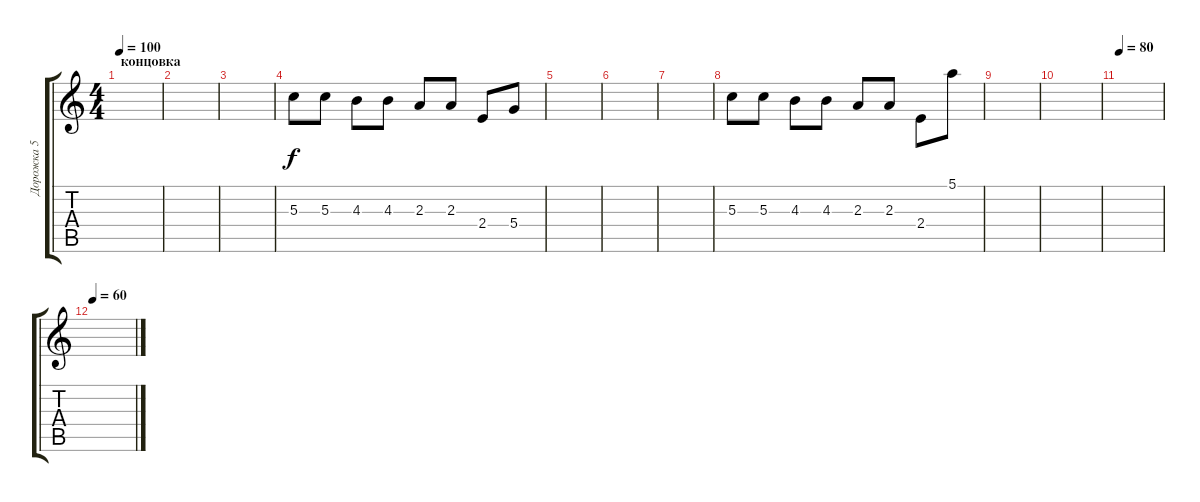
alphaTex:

\track ("Дорожка 5" "Дорожка 5") {instrument overdrivenguitar}
\staff {score tabs}
\tuning (E4 B3 G3 D3 A2 E2) {hide}
\ts (4 4)
\section ("" "концовка")
\tempo 100
\clef g2
\ks c
|
|
|
5.3.8 5.3.8 4.3.8 4.3.8 2.3.8 2.3.8 2.4.8 5.4.8 |
|
|
|
5.3.8 5.3.8 4.3.8 4.3.8 2.3.8 2.3.8 2.4.8 5.1.8 |
|
|
\tempo 80
|
\tempo 60
